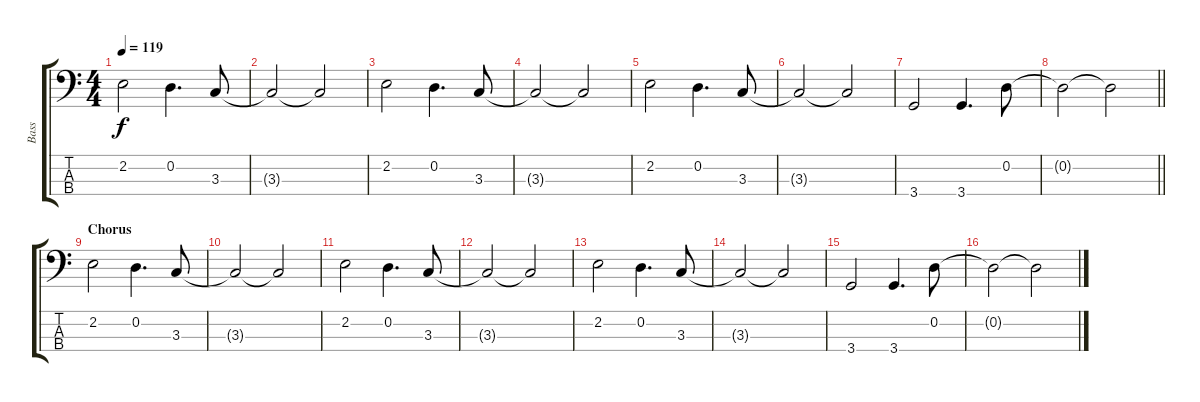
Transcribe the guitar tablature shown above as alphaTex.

\track ("Bass" "Bass") {instrument electricbassfinger}
\staff {score tabs}
\tuning (G2 D2 A1 E1) {hide}
\ts (4 4)
\tempo 119
\clef f4
\ks c
2.2.2{dy f} 0.2.4{d} 3.3.8 |
3.3{t}.2 3.3{t}.2 |
2.2.2 0.2.4{d} 3.3.8 |
3.3{t}.2 3.3{t}.2 |
2.2.2 0.2.4{d} 3.3.8 |
3.3{t}.2 3.3{t}.2 |
3.4.2 3.4.4{d} 0.2.8 |
\barLineRight lightlight
0.2{t}.2 0.2{t}.2 |
\section ("" "Chorus")
2.2.2 0.2.4{d} 3.3.8 |
3.3{t}.2 3.3{t}.2 |
2.2.2 0.2.4{d} 3.3.8 |
3.3{t}.2 3.3{t}.2 |
2.2.2 0.2.4{d} 3.3.8 |
3.3{t}.2 3.3{t}.2 |
3.4.2 3.4.4{d} 0.2.8 |
0.2{t}.2 0.2{t}.2
